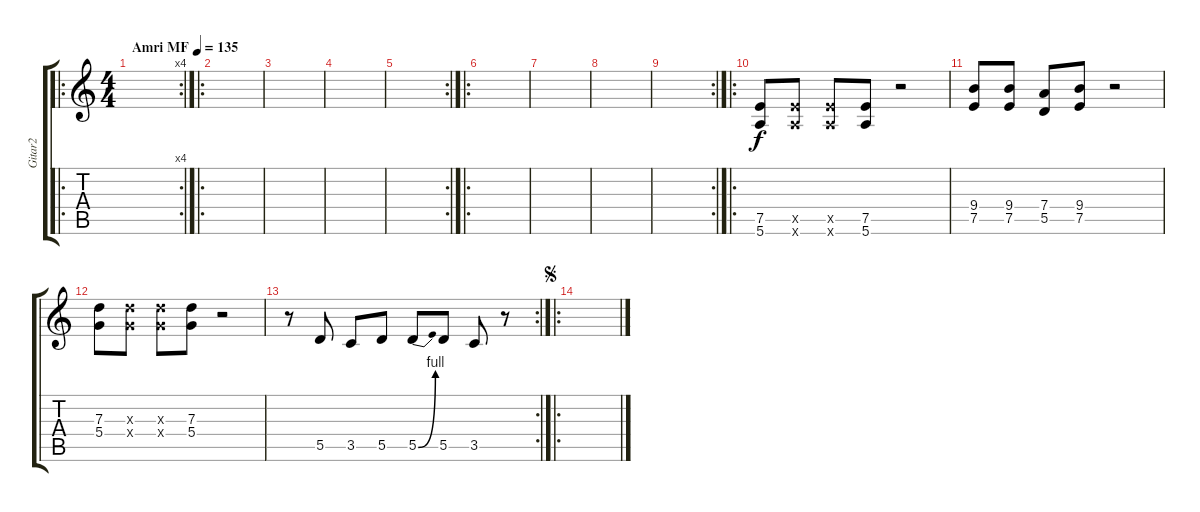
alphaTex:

\track ("Gitar2" "Gitar2") {instrument overdrivenguitar}
\staff {score tabs}
\tuning (E4 B3 G3 D3 A2 E2) {hide}
\ro
\rc 4
\ts (4 4)
\tempo (135 "Amri MF")
\clef g2
\ks c
|
\ro
|
|
|
\rc 2
|
\ro
|
|
|
\rc 2
|
\ro
(7.5 5.6).8 (7.5{x} 5.6{x}).8 (7.5{x} 5.6{x}).8 (7.5 5.6).8 r.2 |
(9.4 7.5).8 (9.4 7.5).8 (7.4 5.5).8 (9.4 7.5).8 r.2 |
(7.3 5.4).8 (7.3{x} 5.4{x}).8 (7.3{x} 5.4{x}).8 (7.3 5.4).8 r.2 |
\rc 2
r.8 5.5.8 3.5.8 5.5.8 5.5{be (bend 0 0 60 4)}.8 5.5.8 3.5.8 r.8 |
\ro
\jump segno
